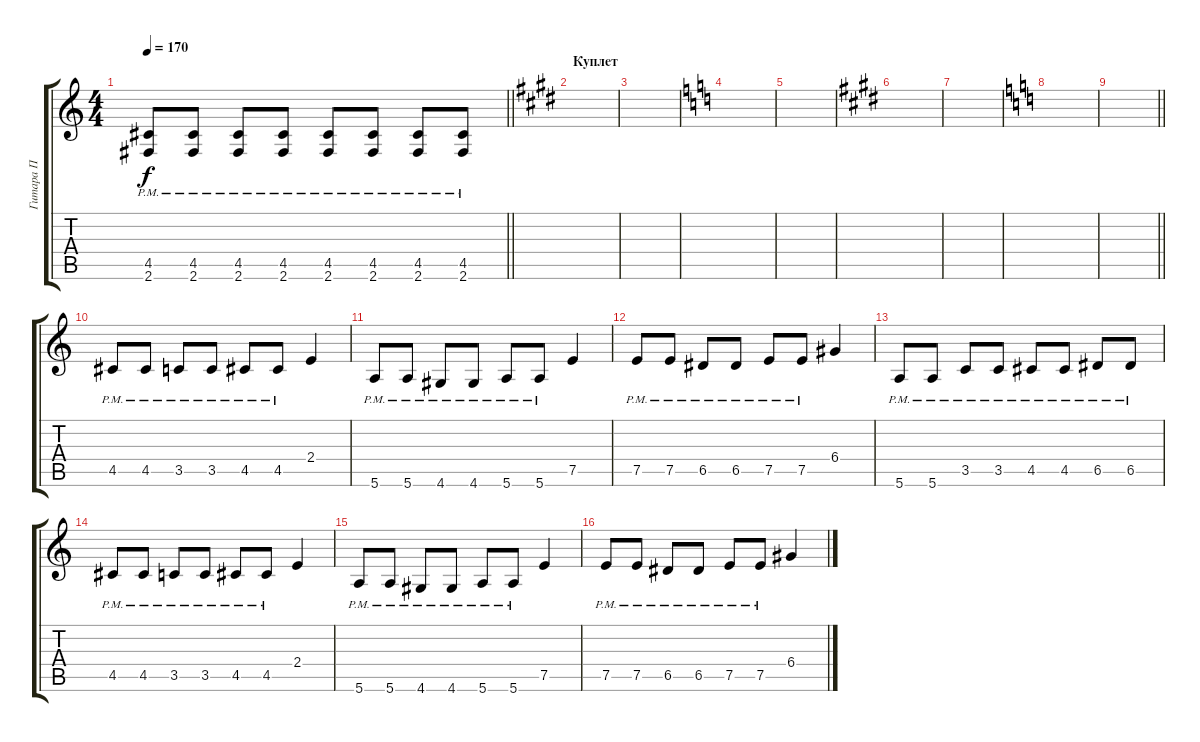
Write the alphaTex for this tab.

\track ("Гитара П" "Гитара П") {instrument overdrivenguitar}
\staff {score tabs}
\tuning (E4 B3 G3 D3 A2 E2) {hide}
\ts (4 4)
\tempo 170
\clef g2
\barLineRight lightlight
\ks c
(4.5{pm} 2.6{pm}).8{dy f} (4.5{pm} 2.6{pm}).8 (4.5{pm} 2.6{pm}).8 (4.5{pm} 2.6{pm}).8 (4.5{pm} 2.6{pm}).8 (4.5{pm} 2.6{pm}).8 (4.5{pm} 2.6{pm}).8 (4.5{pm} 2.6{pm}).8 |
\section ("" "Куплет")
\ks e
|
|
\ks c
|
|
\ks e
|
|
\ks c
|
\barLineRight lightlight
|
\section ("" " ")
4.5{pm}.8 4.5{pm}.8 3.5{pm}.8 3.5{pm}.8 4.5{pm}.8 4.5{pm}.8 2.4.4 |
5.6{pm}.8 5.6{pm}.8 4.6{pm}.8 4.6{pm}.8 5.6{pm}.8 5.6{pm}.8 7.5.4 |
7.5{pm}.8 7.5{pm}.8 6.5{pm}.8 6.5{pm}.8 7.5{pm}.8 7.5{pm}.8 6.4.4 |
5.6{pm}.8 5.6{pm}.8 3.5{pm}.8 3.5{pm}.8 4.5{pm}.8 4.5{pm}.8 6.5{pm}.8 6.5{pm}.8 |
4.5{pm}.8 4.5{pm}.8 3.5{pm}.8 3.5{pm}.8 4.5{pm}.8 4.5{pm}.8 2.4.4 |
5.6{pm}.8 5.6{pm}.8 4.6{pm}.8 4.6{pm}.8 5.6{pm}.8 5.6{pm}.8 7.5.4 |
7.5{pm}.8 7.5{pm}.8 6.5{pm}.8 6.5{pm}.8 7.5{pm}.8 7.5{pm}.8 6.4.4
